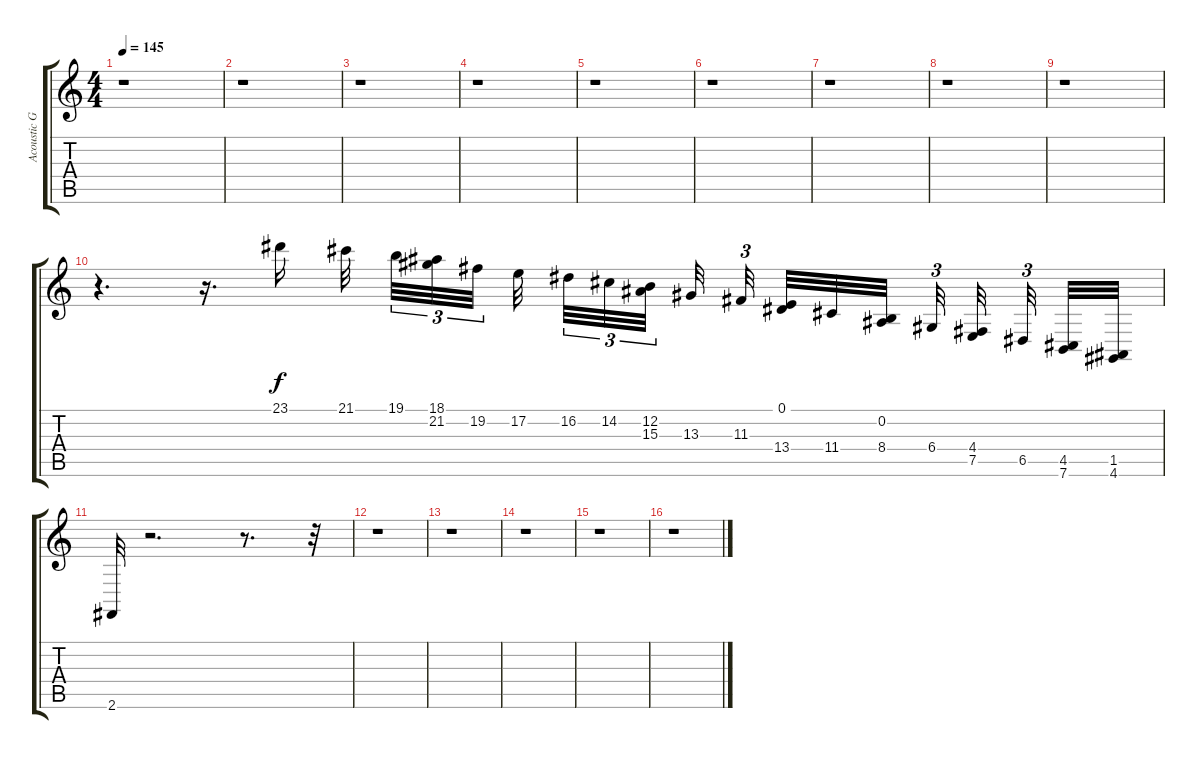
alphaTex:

\track ("Acoustic Grand Piano - ____________ ____" "Acoustic G") {instrument acousticgrandpiano}
\staff {score tabs}
\tuning (E4 B3 G3 D3 A2 E2) {hide}
\ts (4 4)
\tempo 145
\clef g2
\ks c
r.1{dy f} |
r.1 |
r.1 |
r.1 |
r.1 |
r.1 |
r.1 |
r.1 |
r.1 |
r.4{d} r.16{d} 23.1.16 21.1.32{beam splitsecondary} 19.1.32{tu (3 2)} (18.1 21.2).32{tu (3 2)} 19.2.32{tu (3 2) beam splitsecondary} 17.2.32{beam splitsecondary} 16.2.32{tu (3 2)} 14.2.32{tu (3 2)} (12.2 15.3).32{tu (3 2) beam splitsecondary} 13.3.32 11.3.32{tu (3 2) beam splitsecondary} (0.1 13.4).32 11.4.32 (0.2 8.4).32{beam splitsecondary} 6.4.32{tu (3 2) beam splitsecondary} (4.4 7.5).32{beam splitsecondary} 6.5.32{tu (3 2) beam splitsecondary} (4.5 7.6).32 (1.5 4.6).32 |
2.6.32 r.2{d} r.8{d} r.32 |
r.1 |
r.1 |
r.1 |
r.1 |
r.1
